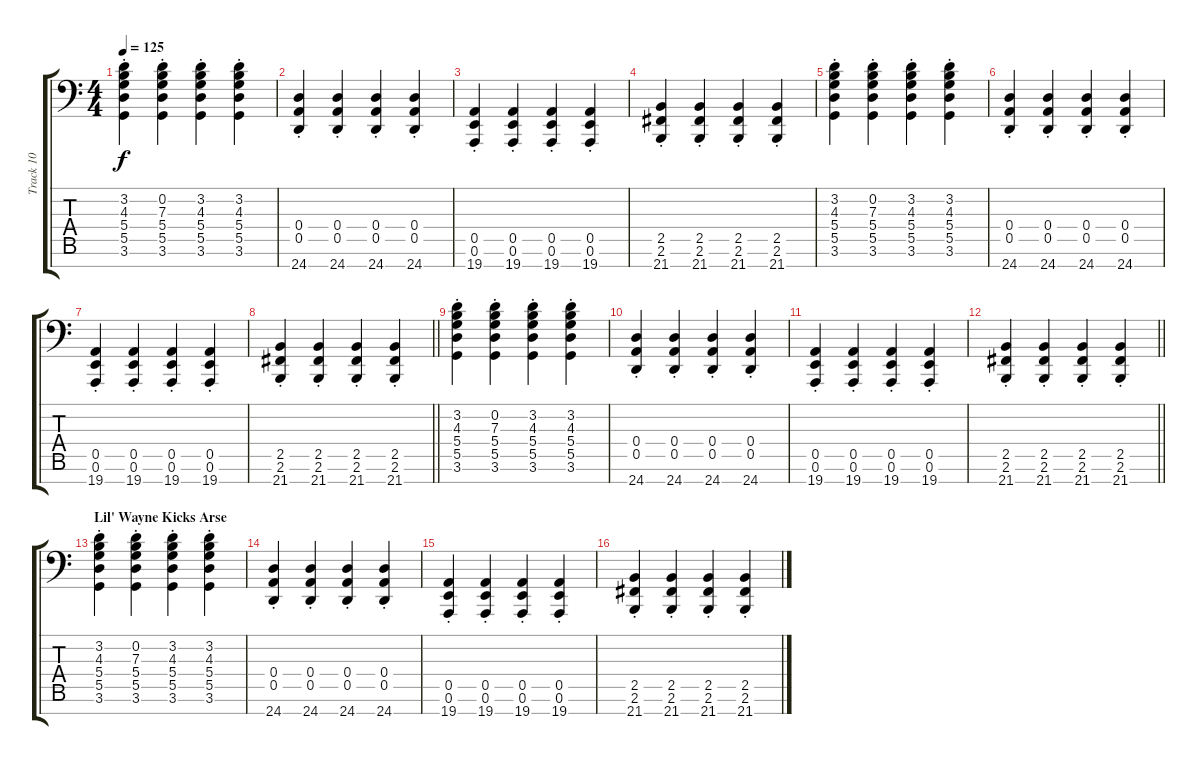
\track ("Track 10" "Track 10") {instrument stringensemble1}
\staff {score tabs}
\tuning (E4 B3 G3 D3 A2 E2 D0) {hide}
\ts (4 4)
\tempo 125
\clef f4
\ks c
(3.2{st} 4.3{st} 5.4{st} 5.5{st} 3.6{st}).4{dy f} (0.2{st} 7.3{st} 5.4{st} 5.5{st} 3.6{st}).4 (3.2{st} 4.3{st} 5.4{st} 5.5{st} 3.6{st}).4 (3.2{st} 4.3{st} 5.4{st} 5.5{st} 3.6{st}).4 |
(0.4{st} 0.5{st} 24.7{st}).4 (0.4{st} 0.5{st} 24.7{st}).4 (0.4{st} 0.5{st} 24.7{st}).4 (0.4{st} 0.5{st} 24.7{st}).4 |
(0.5{st} 0.6{st} 19.7{st}).4 (0.5{st} 0.6{st} 19.7{st}).4 (0.5{st} 0.6{st} 19.7{st}).4 (0.5{st} 0.6{st} 19.7{st}).4 |
(2.5{st} 2.6{st} 21.7{st}).4 (2.5{st} 2.6{st} 21.7{st}).4 (2.5{st} 2.6{st} 21.7{st}).4 (2.5{st} 2.6{st} 21.7{st}).4 |
(3.2{st} 4.3{st} 5.4{st} 5.5{st} 3.6{st}).4 (0.2{st} 7.3{st} 5.4{st} 5.5{st} 3.6{st}).4 (3.2{st} 4.3{st} 5.4{st} 5.5{st} 3.6{st}).4 (3.2{st} 4.3{st} 5.4{st} 5.5{st} 3.6{st}).4 |
(0.4{st} 0.5{st} 24.7{st}).4 (0.4{st} 0.5{st} 24.7{st}).4 (0.4{st} 0.5{st} 24.7{st}).4 (0.4{st} 0.5{st} 24.7{st}).4 |
(0.5{st} 0.6{st} 19.7{st}).4 (0.5{st} 0.6{st} 19.7{st}).4 (0.5{st} 0.6{st} 19.7{st}).4 (0.5{st} 0.6{st} 19.7{st}).4 |
\barLineRight lightlight
(2.5{st} 2.6{st} 21.7{st}).4 (2.5{st} 2.6{st} 21.7{st}).4 (2.5{st} 2.6{st} 21.7{st}).4 (2.5{st} 2.6{st} 21.7{st}).4 |
(3.2{st} 4.3{st} 5.4{st} 5.5{st} 3.6{st}).4 (0.2{st} 7.3{st} 5.4{st} 5.5{st} 3.6{st}).4 (3.2{st} 4.3{st} 5.4{st} 5.5{st} 3.6{st}).4 (3.2{st} 4.3{st} 5.4{st} 5.5{st} 3.6{st}).4 |
(0.4{st} 0.5{st} 24.7{st}).4 (0.4{st} 0.5{st} 24.7{st}).4 (0.4{st} 0.5{st} 24.7{st}).4 (0.4{st} 0.5{st} 24.7{st}).4 |
(0.5{st} 0.6{st} 19.7{st}).4 (0.5{st} 0.6{st} 19.7{st}).4 (0.5{st} 0.6{st} 19.7{st}).4 (0.5{st} 0.6{st} 19.7{st}).4 |
\barLineRight lightlight
(2.5{st} 2.6{st} 21.7{st}).4 (2.5{st} 2.6{st} 21.7{st}).4 (2.5{st} 2.6{st} 21.7{st}).4 (2.5{st} 2.6{st} 21.7{st}).4 |
\section ("" "Lil' Wayne Kicks Arse")
(3.2{st} 4.3{st} 5.4{st} 5.5{st} 3.6{st}).4 (0.2{st} 7.3{st} 5.4{st} 5.5{st} 3.6{st}).4 (3.2{st} 4.3{st} 5.4{st} 5.5{st} 3.6{st}).4 (3.2{st} 4.3{st} 5.4{st} 5.5{st} 3.6{st}).4 |
(0.4{st} 0.5{st} 24.7{st}).4 (0.4{st} 0.5{st} 24.7{st}).4 (0.4{st} 0.5{st} 24.7{st}).4 (0.4{st} 0.5{st} 24.7{st}).4 |
(0.5{st} 0.6{st} 19.7{st}).4 (0.5{st} 0.6{st} 19.7{st}).4 (0.5{st} 0.6{st} 19.7{st}).4 (0.5{st} 0.6{st} 19.7{st}).4 |
(2.5{st} 2.6{st} 21.7{st}).4 (2.5{st} 2.6{st} 21.7{st}).4 (2.5{st} 2.6{st} 21.7{st}).4 (2.5{st} 2.6{st} 21.7{st}).4
